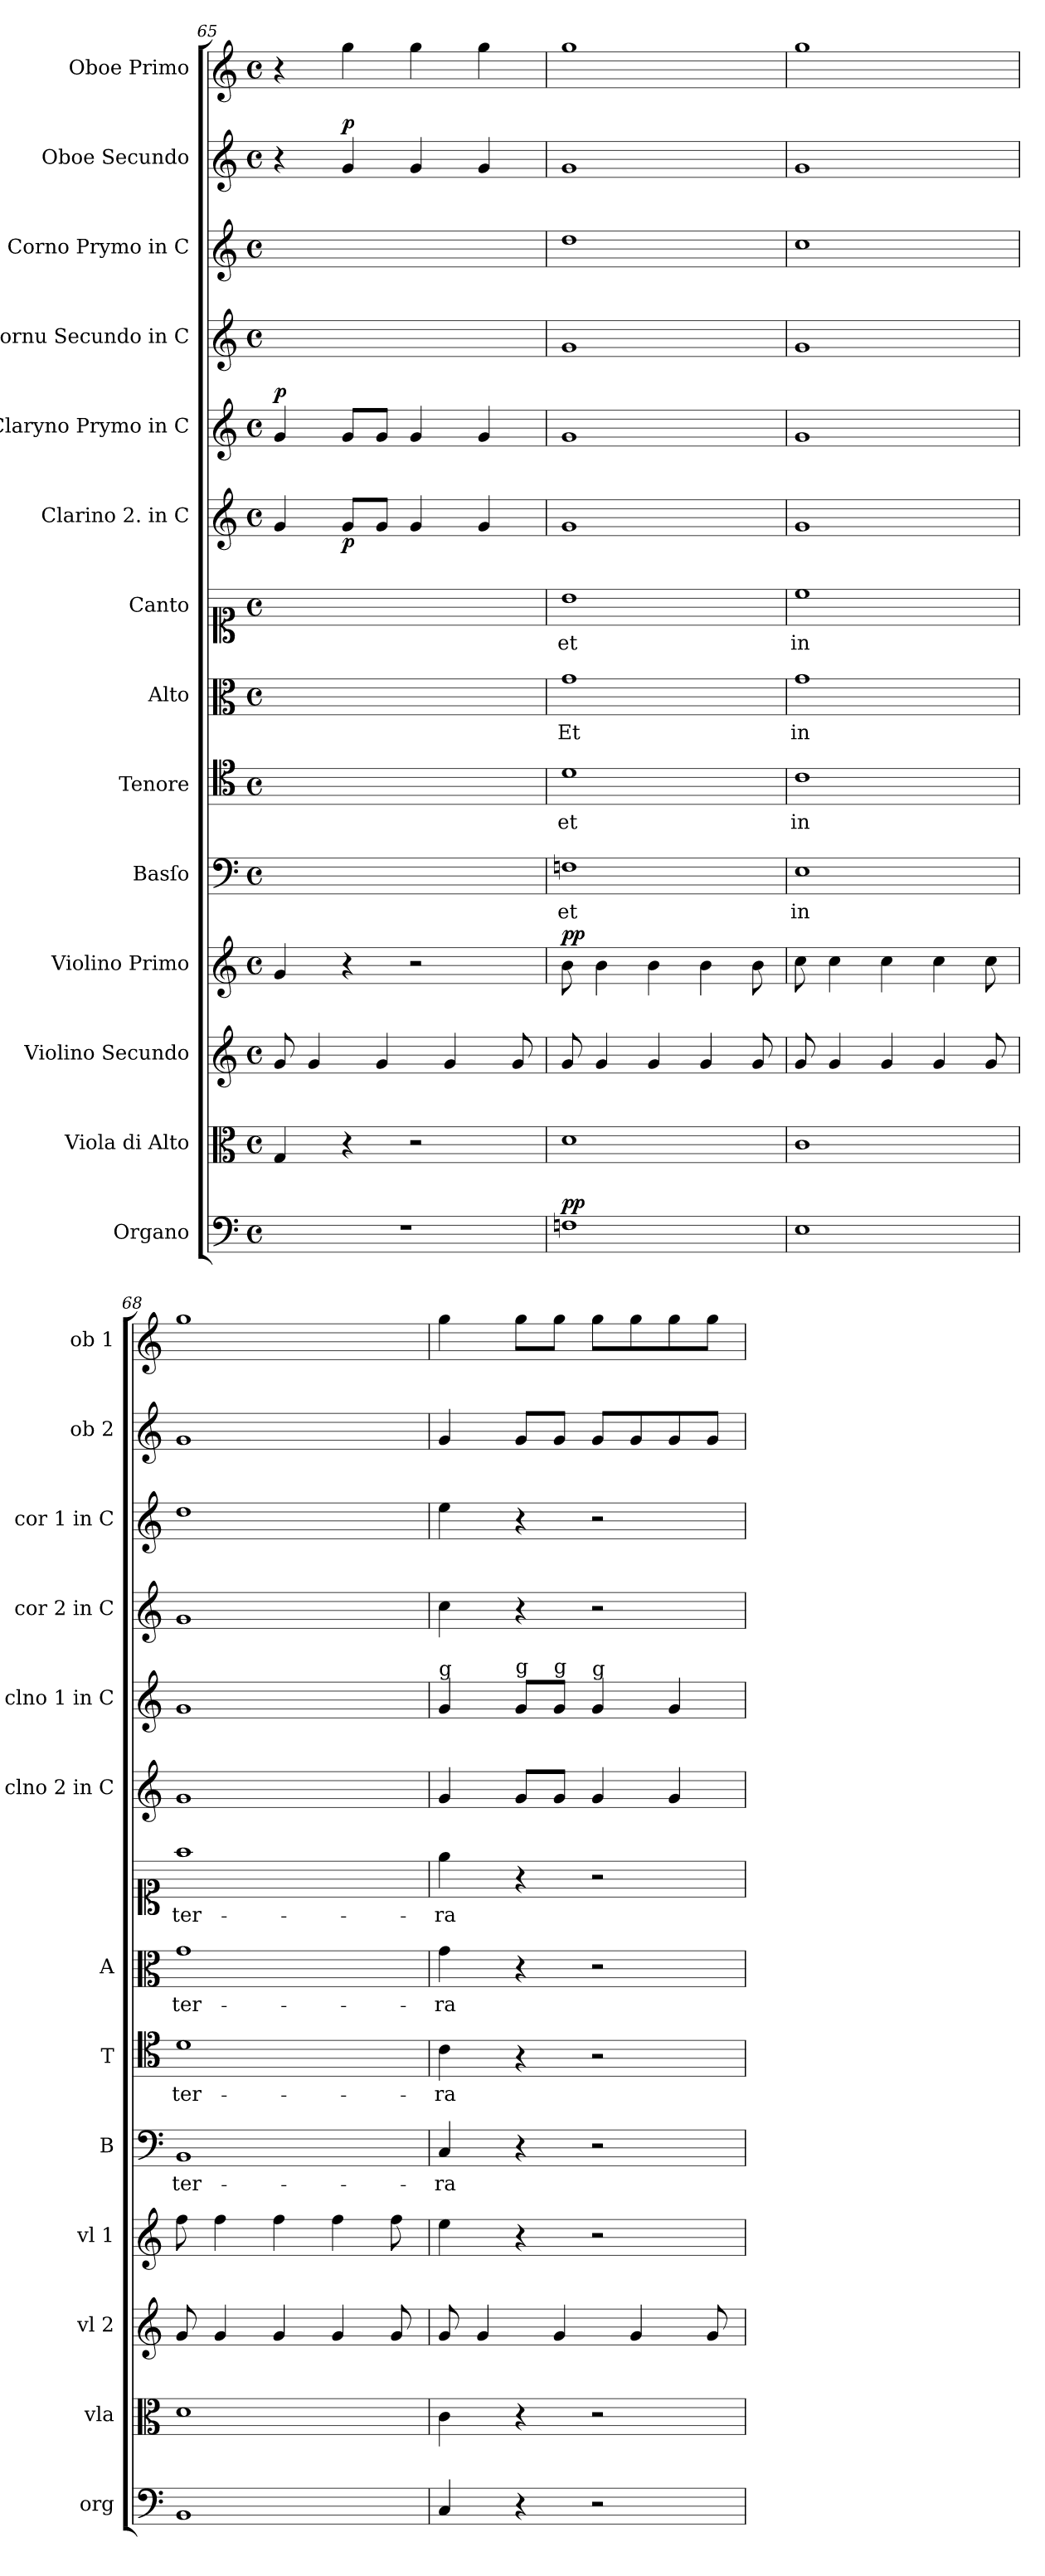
**kern	**dynam	**kern	**kern	**kern	**dynam	**kern	**text	**kern	**text	**kern	**text	**kern	**text	**kern	**dynam	**kern	**dynam	**kern	**kern	**kern	**dynam	**kern
*part14	*part14	*part13	*part12	*part11	*part11	*part10	*part10	*part9	*part9	*part8	*part8	*part7	*part7	*part6	*part6	*part5	*part5	*part4	*part3	*part2	*part2	*part1
*staff14	*staff14	*staff13	*staff12	*staff11	*staff11	*staff10	*staff10	*staff9	*staff9	*staff8	*staff8	*staff7	*staff7	*staff6	*staff6	*staff5	*staff5	*staff4	*staff3	*staff2	*staff2	*staff1
*I"Organo	*	*I"Viola di Alto	*I"Violino Secundo	*I"Violino Primo	*	*I"Basſo	*	*I"Tenore	*	*I"Alto	*	*I"Canto	*	*I"Clarino 2. in C	*	*I"Claryno Prymo in C	*	*I"Cornu Secundo in C	*I"Corno Prymo in C	*I"Oboe Secundo	*	*I"Oboe Primo
*I'org	*	*I'vla	*I'vl 2	*I'vl 1	*	*I'B	*	*I'T	*	*I'A	*	*	*	*I'clno 2 in C	*	*I'clno 1 in C	*	*I'cor 2 in C	*I'cor 1 in C	*I'ob 2	*	*I'ob 1
*clefF4	*	*clefC3	*clefG2	*clefG2	*	*clefF4	*	*clefC4	*	*clefC3	*	*clefC1	*	*clefG2	*	*clefG2	*	*clefG2	*clefG2	*clefG2	*	*clefG2
*k[]	*	*k[]	*k[]	*k[]	*	*k[]	*	*k[]	*	*k[]	*	*k[]	*	*k[]	*	*k[]	*	*k[]	*k[]	*k[]	*	*k[]
*C:	*	*C:	*C:	*C:	*	*C:	*	*C:	*	*C:	*	*C:	*	*C:	*	*C:	*	*C:	*C:	*C:	*	*C:
*M4/4	*	*M4/4	*M4/4	*M4/4	*	*M4/4	*	*M4/4	*	*M4/4	*	*M4/4	*	*M4/4	*	*M4/4	*	*M4/4	*M4/4	*M4/4	*	*M4/4
*met(c)	*	*met(c)	*met(c)	*met(c)	*	*met(c)	*	*met(c)	*	*met(c)	*	*met(c)	*	*met(c)	*	*met(c)	*	*met(c)	*met(c)	*met(c)	*	*met(c)
=65	=65	=65	=65	=65	=65	=65	=65	=65	=65	=65	=65	=65	=65	=65	=65	=65	=65	=65	=65	=65	=65	=65
!	!	!	!	!	!	!	!	!	!	!	!	!	!	!	!	!	!LO:DY:a	!	!	!	!	!
1r	.	4G/	8g/	4g/	.	1ryy	.	1ryy	.	1ryy	.	1ryy	.	4g/	.	4g/	p	1ryy	1ryy	4r	.	4r
.	.	.	4g/	.	.	.	.	.	.	.	.	.	.	.	.	.	.	.	.	.	.	.
!	!	!	!	!	!	!	!	!	!	!	!	!	!	!	!	!	!	!	!	!	!LO:DY:a	!
.	.	4r	.	4r	.	.	.	.	.	.	.	.	.	8g/L	p	8g/L	.	.	.	4g/	p	4gg\
.	.	.	4g/	.	.	.	.	.	.	.	.	.	.	8g/J	.	8g/J	.	.	.	.	.	.
.	.	2r	.	2r	.	.	.	.	.	.	.	.	.	4g/	.	4g/	.	.	.	4g/	.	4gg\
.	.	.	4g/	.	.	.	.	.	.	.	.	.	.	.	.	.	.	.	.	.	.	.
.	.	.	.	.	.	.	.	.	.	.	.	.	.	4g/	.	4g/	.	.	.	4g/	.	4gg\
.	.	.	8g/	.	.	.	.	.	.	.	.	.	.	.	.	.	.	.	.	.	.	.
=66	=66	=66	=66	=66	=66	=66	=66	=66	=66	=66	=66	=66	=66	=66	=66	=66	=66	=66	=66	=66	=66	=66
!	!LO:DY:a	!	!	!	!LO:DY:a	!	!	!	!	!	!	!	!	!	!	!	!	!	!	!	!	!
1Fn	pp	1d	8g/	8b\	pp	1Fn	et	1d	et	1g	Et	1b	et	1g	.	1g	.	1g	1dd	1g	.	1gg
.	.	.	4g/	4b\	.	.	.	.	.	.	.	.	.	.	.	.	.	.	.	.	.	.
.	.	.	4g/	4b\	.	.	.	.	.	.	.	.	.	.	.	.	.	.	.	.	.	.
.	.	.	4g/	4b\	.	.	.	.	.	.	.	.	.	.	.	.	.	.	.	.	.	.
.	.	.	8g/	8b\	.	.	.	.	.	.	.	.	.	.	.	.	.	.	.	.	.	.
=67	=67	=67	=67	=67	=67	=67	=67	=67	=67	=67	=67	=67	=67	=67	=67	=67	=67	=67	=67	=67	=67	=67
1E	.	1c	8g/	8cc\	.	1E	in	1c	in	1g	in	1cc	in	1g	.	1g	.	1g	1cc	1g	.	1gg
.	.	.	4g/	4cc\	.	.	.	.	.	.	.	.	.	.	.	.	.	.	.	.	.	.
.	.	.	4g/	4cc\	.	.	.	.	.	.	.	.	.	.	.	.	.	.	.	.	.	.
.	.	.	4g/	4cc\	.	.	.	.	.	.	.	.	.	.	.	.	.	.	.	.	.	.
.	.	.	8g/	8cc\	.	.	.	.	.	.	.	.	.	.	.	.	.	.	.	.	.	.
=68	=68	=68	=68	=68	=68	=68	=68	=68	=68	=68	=68	=68	=68	=68	=68	=68	=68	=68	=68	=68	=68	=68
1BB	.	1d	8g/	8ff\	.	1BB	ter-	1d	ter-	1g	ter-	1ff	ter-	1g	.	1g	.	1g	1dd	1g	.	1gg
.	.	.	4g/	4ff\	.	.	.	.	.	.	.	.	.	.	.	.	.	.	.	.	.	.
.	.	.	4g/	4ff\	.	.	.	.	.	.	.	.	.	.	.	.	.	.	.	.	.	.
.	.	.	4g/	4ff\	.	.	.	.	.	.	.	.	.	.	.	.	.	.	.	.	.	.
.	.	.	8g/	8ff\	.	.	.	.	.	.	.	.	.	.	.	.	.	.	.	.	.	.
=69	=69	=69	=69	=69	=69	=69	=69	=69	=69	=69	=69	=69	=69	=69	=69	=69	=69	=69	=69	=69	=69	=69
!	!	!	!	!	!	!	!	!	!	!	!	!	!	!	!	!LO:TX:a:t=g	!	!	!	!	!	!
4C/	.	4c\	8g/	4ee\	.	4C/	-ra	4c\	-ra	4g\	-ra	4ee\	-ra	4g/	.	4g/	.	4cc\	4ee\	4g/	.	4gg\
.	.	.	4g/	.	.	.	.	.	.	.	.	.	.	.	.	.	.	.	.	.	.	.
!	!	!	!	!	!	!	!	!	!	!	!	!	!	!	!	!LO:TX:a:t=g	!	!	!	!	!	!
4r	.	4r	.	4r	.	4r	.	4r	.	4r	.	4r	.	8g/L	.	8g/L	.	4r	4r	8g/L	.	8gg\L
!	!	!	!	!	!	!	!	!	!	!	!	!	!	!	!	!LO:TX:a:t=g	!	!	!	!	!	!
.	.	.	4g/	.	.	.	.	.	.	.	.	.	.	8g/J	.	8g/J	.	.	.	8g/J	.	8gg\J
!	!	!	!	!	!	!	!	!	!	!	!	!	!	!	!	!LO:TX:a:t=g	!	!	!	!	!	!
2r	.	2r	.	2r	.	2r	.	2r	.	2r	.	2r	.	4g/	.	4g/	.	2r	2r	8g/L	.	8gg\L
.	.	.	4g/	.	.	.	.	.	.	.	.	.	.	.	.	.	.	.	.	8g/	.	8gg\
.	.	.	.	.	.	.	.	.	.	.	.	.	.	4g/	.	4g/	.	.	.	8g/	.	8gg\
.	.	.	8g/	.	.	.	.	.	.	.	.	.	.	.	.	.	.	.	.	8g/J	.	8gg\J
=	=	=	=	=	=	=	=	=	=	=	=	=	=	=	=	=	=	=	=	=	=	=
*-	*-	*-	*-	*-	*-	*-	*-	*-	*-	*-	*-	*-	*-	*-	*-	*-	*-	*-	*-	*-	*-	*-
